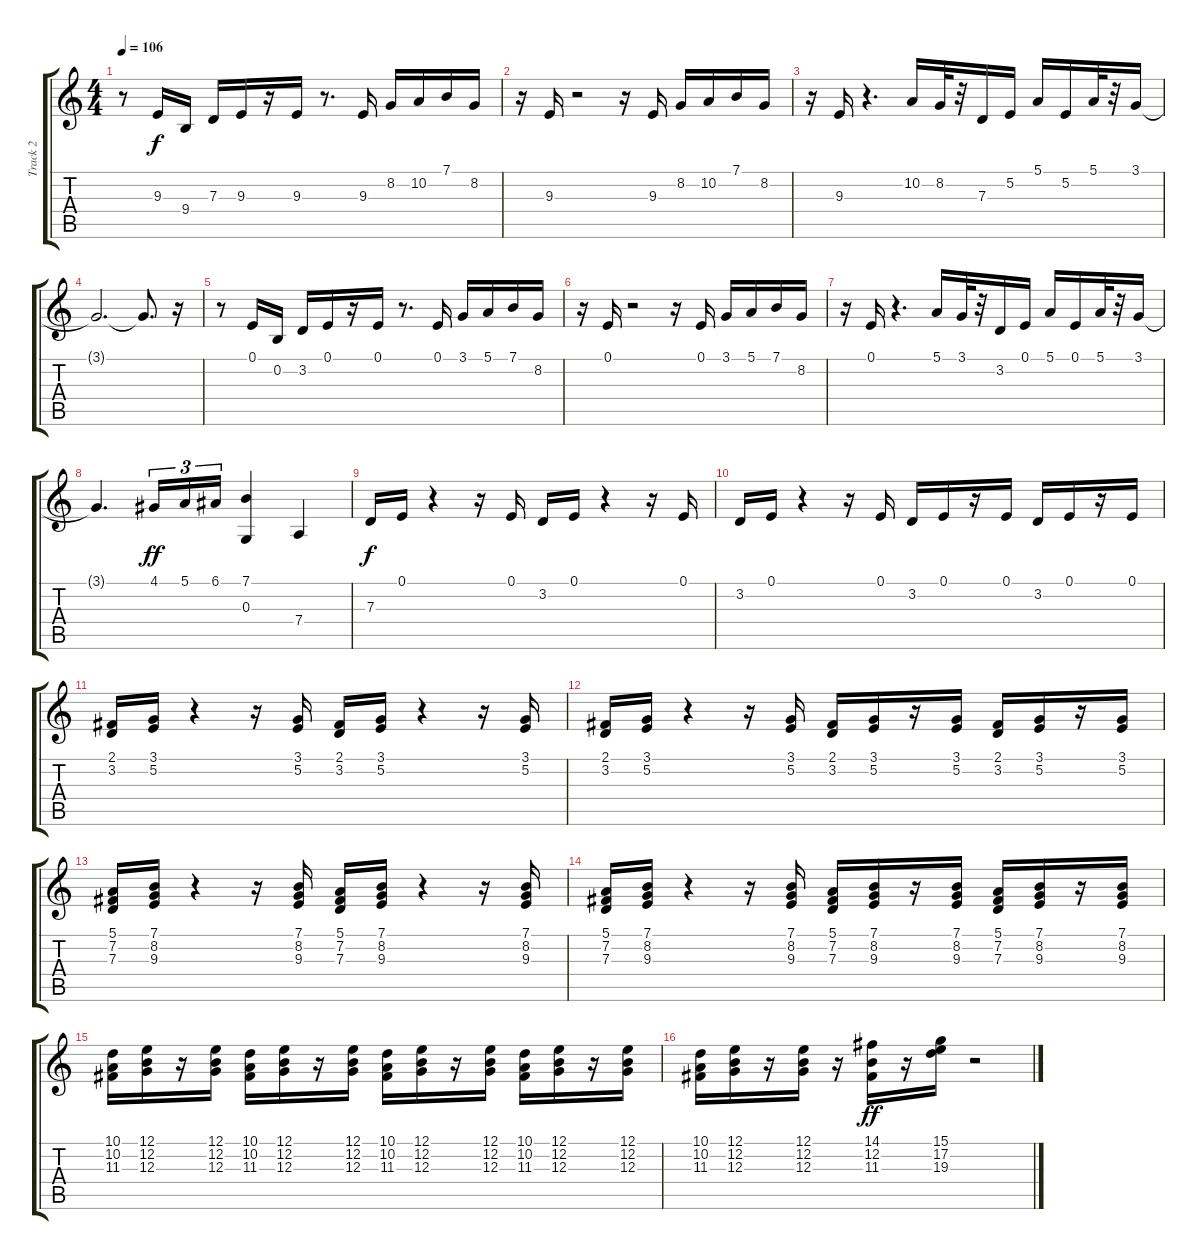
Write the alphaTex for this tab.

\track ("Track 2" "Track 2") {instrument brasssection}
\staff {score tabs}
\tuning (E4 B3 G3 D3 A2 E2) {hide}
\ts (4 4)
\tempo 106
\clef g2
\ks c
r.8{dy f} 9.3.16 9.4.16 7.3.16 9.3.16 r.16 9.3.16 r.8{d} 9.3.16 8.2.16 10.2.16 7.1.16 8.2.16 |
r.16 9.3.16 r.2 r.16 9.3.16 8.2.16 10.2.16 7.1.16 8.2.16 |
r.16 9.3.16 r.4{d} 10.2.16 8.2.32 r.32 7.3.16 5.2.16 5.1.16 5.2.16 5.1.32 r.32 3.1.16 |
3.1{t}.2{d} 3.1{t}.8{d} r.16 |
r.8 0.1.16 0.2.16 3.2.16 0.1.16 r.16 0.1.16 r.8{d} 0.1.16 3.1.16 5.1.16 7.1.16 8.2.16 |
r.16 0.1.16 r.2 r.16 0.1.16 3.1.16 5.1.16 7.1.16 8.2.16 |
r.16 0.1.16 r.4{d} 5.1.16 3.1.32 r.32 3.2.16 0.1.16 5.1.16 0.1.16 5.1.32 r.32 3.1.16 |
3.1{t}.4{d} 4.1.16{tu (3 2) dy ff} 5.1.16{tu (3 2)} 6.1.16{tu (3 2)} (7.1 0.3).4 7.4.4 |
7.3.16{dy f} 0.1.16 r.4 r.16 0.1.16 3.2.16 0.1.16 r.4 r.16 0.1.16 |
3.2.16 0.1.16 r.4 r.16 0.1.16 3.2.16 0.1.16 r.16 0.1.16 3.2.16 0.1.16 r.16 0.1.16 |
(2.1 3.2).16 (3.1 5.2).16 r.4 r.16 (3.1 5.2).16 (2.1 3.2).16 (3.1 5.2).16 r.4 r.16 (3.1 5.2).16 |
(2.1 3.2).16 (3.1 5.2).16 r.4 r.16 (3.1 5.2).16 (2.1 3.2).16 (3.1 5.2).16 r.16 (3.1 5.2).16 (2.1 3.2).16 (3.1 5.2).16 r.16 (3.1 5.2).16 |
(5.1 7.2 7.3).16 (7.1 8.2 9.3).16 r.4 r.16 (7.1 8.2 9.3).16 (5.1 7.2 7.3).16 (7.1 8.2 9.3).16 r.4 r.16 (7.1 8.2 9.3).16 |
(5.1 7.2 7.3).16 (7.1 8.2 9.3).16 r.4 r.16 (7.1 8.2 9.3).16 (5.1 7.2 7.3).16 (7.1 8.2 9.3).16 r.16 (7.1 8.2 9.3).16 (5.1 7.2 7.3).16 (7.1 8.2 9.3).16 r.16 (7.1 8.2 9.3).16 |
(10.1 10.2 11.3).16 (12.1 12.2 12.3).16 r.16 (12.1 12.2 12.3).16 (10.1 10.2 11.3).16 (12.1 12.2 12.3).16 r.16 (12.1 12.2 12.3).16 (10.1 10.2 11.3).16 (12.1 12.2 12.3).16 r.16 (12.1 12.2 12.3).16 (10.1 10.2 11.3).16 (12.1 12.2 12.3).16 r.16 (12.1 12.2 12.3).16 |
(10.1 10.2 11.3).16 (12.1 12.2 12.3).16 r.16 (12.1 12.2 12.3).16 r.16 (14.1 12.2 11.3).16{dy ff} r.16 (15.1 17.2 19.3).16 r.2
